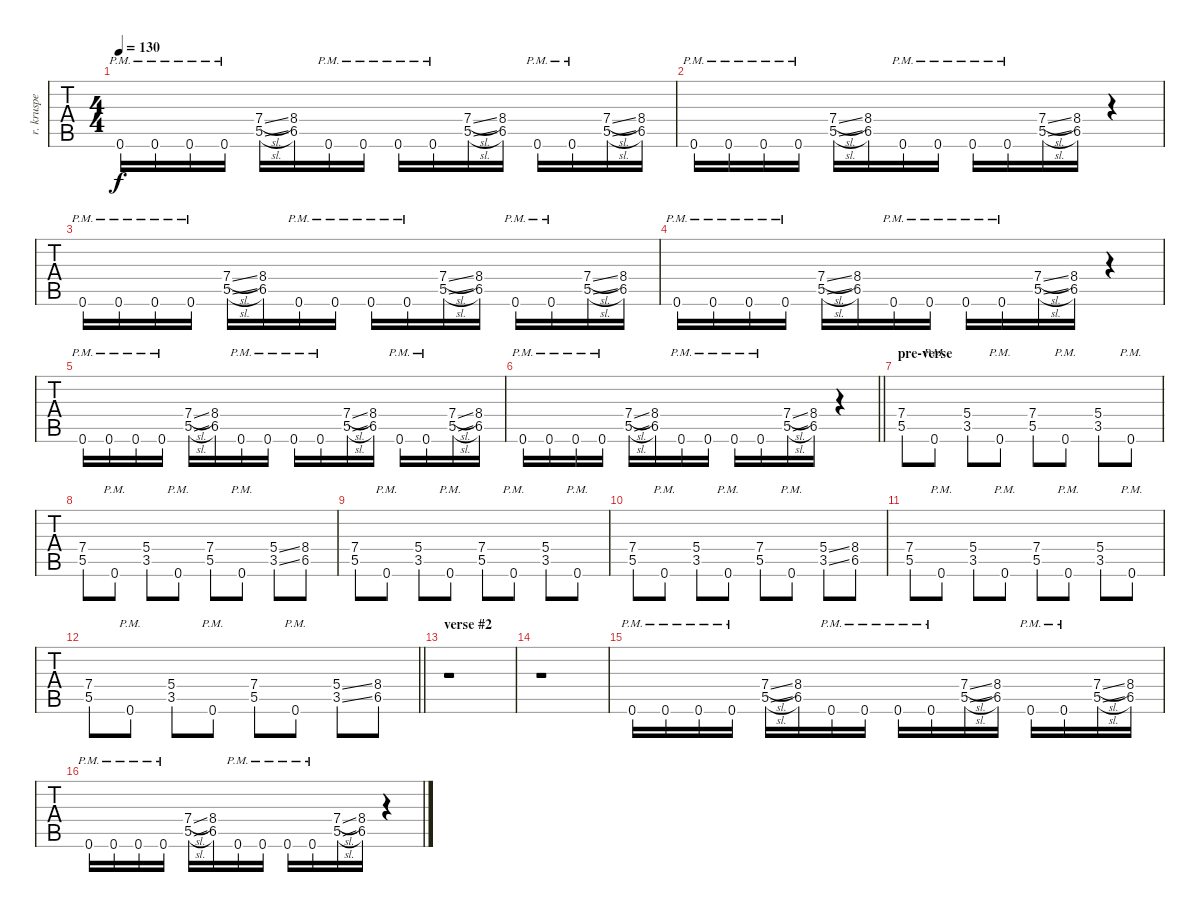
\track ("r. kruspe - lead guitar" "r. kruspe ") {instrument distortionguitar}
\staff {tabs}
\tuning (E4 B3 G3 D3 A2 D2) {hide}
\ts (4 4)
\tempo 130
\clef g2
\ks c
0.6{pm}.16{dy f} 0.6{pm}.16 0.6{pm}.16 0.6{pm}.16 (7.4{sl} 5.5{sl}).16 (8.4 6.5).16 0.6{pm}.16 0.6{pm}.16 0.6{pm}.16 0.6{pm}.16 (7.4{sl} 5.5{sl}).16 (8.4 6.5).16 0.6{pm}.16 0.6{pm}.16 (7.4{sl} 5.5{sl}).16 (8.4 6.5).16 |
0.6{pm}.16 0.6{pm}.16 0.6{pm}.16 0.6{pm}.16 (7.4{sl} 5.5{sl}).16 (8.4 6.5).16 0.6{pm}.16 0.6{pm}.16 0.6{pm}.16 0.6{pm}.16 (7.4{sl} 5.5{sl}).16 (8.4 6.5).16 r.4 |
0.6{pm}.16 0.6{pm}.16 0.6{pm}.16 0.6{pm}.16 (7.4{sl} 5.5{sl}).16 (8.4 6.5).16 0.6{pm}.16 0.6{pm}.16 0.6{pm}.16 0.6{pm}.16 (7.4{sl} 5.5{sl}).16 (8.4 6.5).16 0.6{pm}.16 0.6{pm}.16 (7.4{sl} 5.5{sl}).16 (8.4 6.5).16 |
0.6{pm}.16 0.6{pm}.16 0.6{pm}.16 0.6{pm}.16 (7.4{sl} 5.5{sl}).16 (8.4 6.5).16 0.6{pm}.16 0.6{pm}.16 0.6{pm}.16 0.6{pm}.16 (7.4{sl} 5.5{sl}).16 (8.4 6.5).16 r.4 |
0.6{pm}.16 0.6{pm}.16 0.6{pm}.16 0.6{pm}.16 (7.4{sl} 5.5{sl}).16 (8.4 6.5).16 0.6{pm}.16 0.6{pm}.16 0.6{pm}.16 0.6{pm}.16 (7.4{sl} 5.5{sl}).16 (8.4 6.5).16 0.6{pm}.16 0.6{pm}.16 (7.4{sl} 5.5{sl}).16 (8.4 6.5).16 |
\barLineRight lightlight
0.6{pm}.16 0.6{pm}.16 0.6{pm}.16 0.6{pm}.16 (7.4{sl} 5.5{sl}).16 (8.4 6.5).16 0.6{pm}.16 0.6{pm}.16 0.6{pm}.16 0.6{pm}.16 (7.4{sl} 5.5{sl}).16 (8.4 6.5).16 r.4 |
\section ("" "pre-verse")
(7.4 5.5).8 0.6{pm}.8 (5.4 3.5).8 0.6{pm}.8 (7.4 5.5).8 0.6{pm}.8 (5.4 3.5).8 0.6{pm}.8 |
(7.4 5.5).8 0.6{pm}.8 (5.4 3.5).8 0.6{pm}.8 (7.4 5.5).8 0.6{pm}.8 (5.4{ss} 3.5{ss}).8 (8.4 6.5).8 |
(7.4 5.5).8 0.6{pm}.8 (5.4 3.5).8 0.6{pm}.8 (7.4 5.5).8 0.6{pm}.8 (5.4 3.5).8 0.6{pm}.8 |
(7.4 5.5).8 0.6{pm}.8 (5.4 3.5).8 0.6{pm}.8 (7.4 5.5).8 0.6{pm}.8 (5.4{ss} 3.5{ss}).8 (8.4 6.5).8 |
(7.4 5.5).8 0.6{pm}.8 (5.4 3.5).8 0.6{pm}.8 (7.4 5.5).8 0.6{pm}.8 (5.4 3.5).8 0.6{pm}.8 |
\barLineRight lightlight
(7.4 5.5).8 0.6{pm}.8 (5.4 3.5).8 0.6{pm}.8 (7.4 5.5).8 0.6{pm}.8 (5.4{ss} 3.5{ss}).8 (8.4 6.5).8 |
\section ("" "verse #2")
r.1 |
r.1 |
0.6{pm}.16 0.6{pm}.16 0.6{pm}.16 0.6{pm}.16 (7.4{sl} 5.5{sl}).16 (8.4 6.5).16 0.6{pm}.16 0.6{pm}.16 0.6{pm}.16 0.6{pm}.16 (7.4{sl} 5.5{sl}).16 (8.4 6.5).16 0.6{pm}.16 0.6{pm}.16 (7.4{sl} 5.5{sl}).16 (8.4 6.5).16 |
0.6{pm}.16 0.6{pm}.16 0.6{pm}.16 0.6{pm}.16 (7.4{sl} 5.5{sl}).16 (8.4 6.5).16 0.6{pm}.16 0.6{pm}.16 0.6{pm}.16 0.6{pm}.16 (7.4{sl} 5.5{sl}).16 (8.4 6.5).16 r.4
